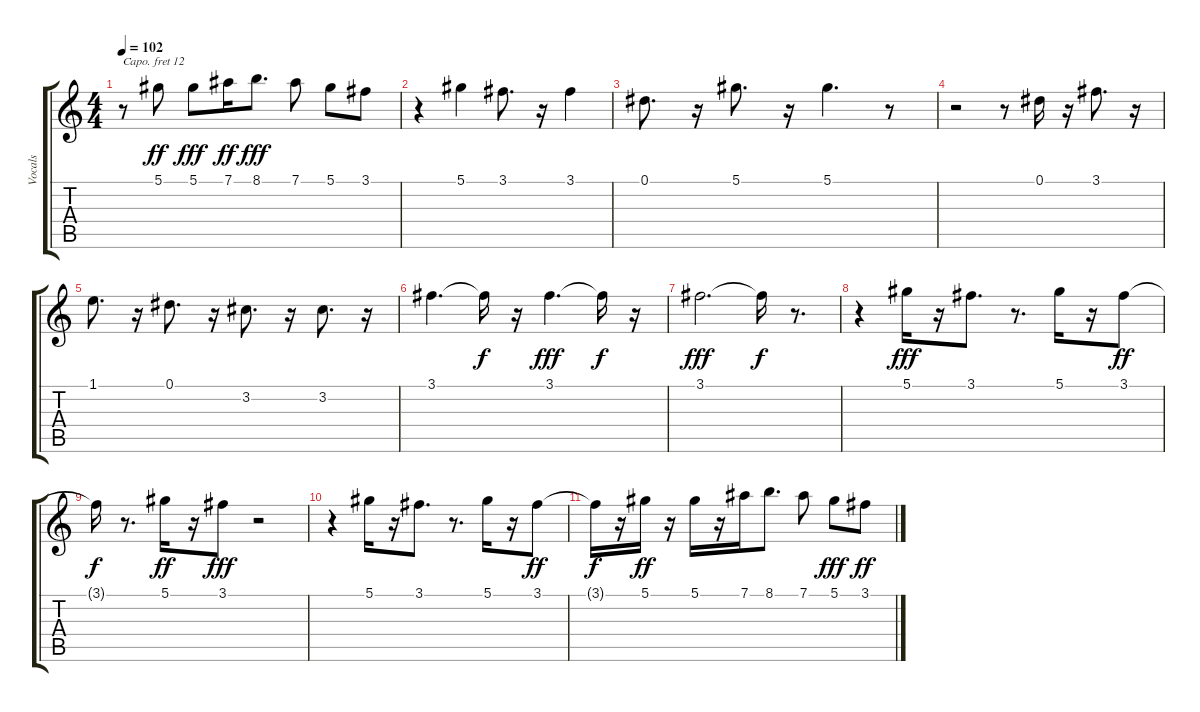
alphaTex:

\track ("Vocals" "Vocals") {instrument flute}
\staff {score tabs}
\capo 12
\tuning (Eb4 Bb3 Gb3 Db3 Ab2 Eb2) {hide}
\ts (4 4)
\tempo 102
\clef g2
\ks c
r.8{dy ff} 5.1.8 5.1.8{dy fff} 7.1.16{dy ff} 8.1.8{d dy fff} 7.1.8 5.1.8 3.1.8 |
r.4 5.1.4 3.1.8{d} r.16 3.1.4 |
0.1.8{d} r.16 5.1.8{d} r.16 5.1.4{d} r.8 |
r.2 r.8 0.1.16 r.16 3.1.8{d} r.16 |
1.1.8{d} r.16 0.1.8{d} r.16 3.2.8{d} r.16 3.2.8{d} r.16 |
3.1.4{d} 3.1{t}.16{dy f} r.16 3.1.4{d dy fff} 3.1{t}.16{dy f} r.16 |
3.1.2{d dy fff} 3.1{t}.16{dy f} r.8{d} |
r.4 5.1.16{dy fff} r.16 3.1.8{d} r.8{d} 5.1.16 r.16 3.1.8{dy ff} |
3.1{t}.16{dy f} r.8{d} 5.1.16{dy ff} r.16 3.1.8{dy fff} r.2 |
r.4 5.1.16 r.16 3.1.8{d} r.8{d} 5.1.16 r.16 3.1.8{dy ff} |
3.1{t}.16{dy f} r.16 5.1.16{dy ff} r.16 5.1.16 r.16 7.1.16 8.1.8{d} 7.1.8 5.1.8{dy fff} 3.1.8{dy ff}
